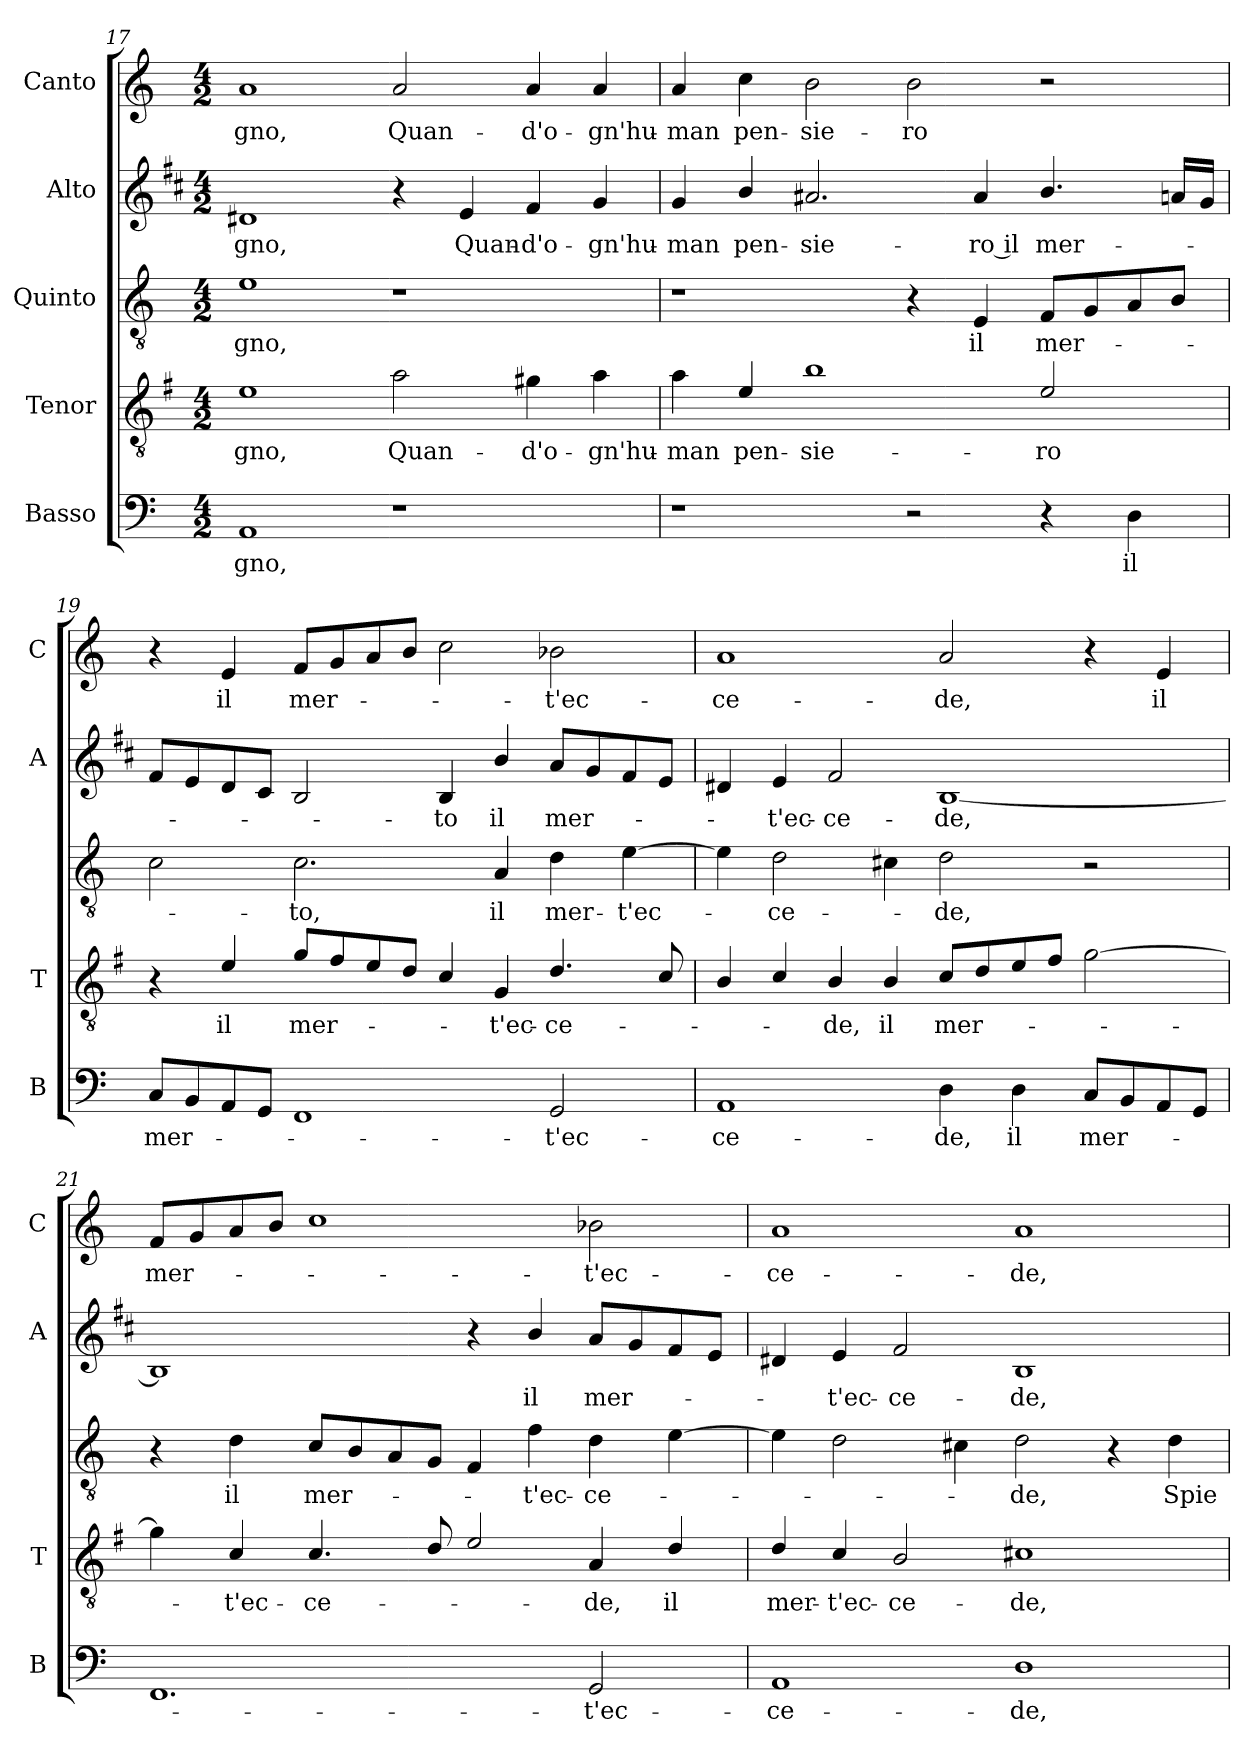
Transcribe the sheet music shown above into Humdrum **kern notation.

**kern	**text	**kern	**text	**kern	**text	**kern	**text	**kern	**text
*part5	*part5	*part4	*part4	*part3	*part3	*part2	*part2	*part1	*part1
*staff5	*staff5	*staff4	*staff4	*staff3	*staff3	*staff2	*staff2	*staff1	*staff1
*I"Basso	*	*I"Tenor	*	*I"Quinto	*	*I"Alto	*	*I"Canto	*
*I'B	*	*I'T	*	*	*	*I'A	*	*I'C	*
*clefF4	*	*clefGv2	*	*clefGv2	*	*clefG2	*	*clefG2	*
*	*	*ITrd4c7	*	*	*	*ITrd1c2	*	*	*
*k[]	*	*k[]	*	*k[]	*	*k[]	*	*k[]	*
*C:	*	*C:	*	*C:	*	*C:	*	*C:	*
*M4/2	*	*M4/2	*	*M4/2	*	*M4/2	*	*M4/2	*
=17	=17	=17	=17	=17	=17	=17	=17	=17	=17
!	!LO:LY:b	!	!LO:LY:b	!	!LO:LY:b	!	!LO:LY:b	!	!LO:LY:b
1AA	-gno,	1A	-gno,	1e	-gno,	1c#X	-gno,	1a	-gno,
!	!	!	!LO:LY:b	!	!	!	!	!	!LO:LY:b
1r	.	2d\	Quan-	1r	.	4r	.	2a/	Quan-
!	!	!	!	!	!	!	!LO:LY:b	!	!
.	.	.	.	.	.	4d/	Quan-	.	.
!	!	!	!LO:LY:b	!	!	!	!LO:LY:b	!	!LO:LY:b
.	.	4c#X\	-d'o-	.	.	4e/	-d'o-	4a/	-d'o-
!	!	!	!LO:LY:b	!	!	!	!LO:LY:b	!	!LO:LY:b
.	.	4d\	-gn'hu-	.	.	4f/	-gn'hu-	4a/	-gn'hu-
=18	=18	=18	=18	=18	=18	=18	=18	=18	=18
!	!	!	!LO:LY:b	!	!	!	!LO:LY:b	!	!LO:LY:b
1r	.	4d\	-man	1r	.	4f/	-man	4a/	-man
!	!	!	!LO:LY:b	!	!	!	!LO:LY:b	!	!LO:LY:b
.	.	4A/	pen-	.	.	4a/	pen-	4cc\	pen-
!	!	!	!LO:LY:b	!	!	!	!LO:LY:b	!	!LO:LY:b
.	.	1e	-sie-	.	.	2.g#X/	-sie-	2b\	-sie-
!	!	!	!	!	!	!	!	!	!LO:LY:b
2r	.	.	.	4r	.	.	.	2b\	-ro
!	!	!	!	!	!LO:LY:b	!	!LO:LY:b	!	!
.	.	.	.	4E/	il	4g#/	-ro il	.	.
!	!	!	!LO:LY:b	!	!LO:LY:b	!	!LO:LY:b	!	!
4r	.	2A/	-ro	8F/L	mer-	4.a/	mer-	2r	.
.	.	.	.	8G/	.	.	.	.	.
!	!LO:LY:b	!	!	!	!	!	!	!	!
4D\	il	.	.	8A/	.	.	.	.	.
.	.	.	.	8B/J	.	16gn/LL	.	.	.
.	.	.	.	.	.	16f/JJ	.	.	.
!!LO:LB:g=z
=19	=19	=19	=19	=19	=19	=19	=19	=19	=19
!	!LO:LY:b	!	!	!	!	!	!	!	!
8C/L	mer-	4r	.	2c\	.	8e/L	.	4r	.
8BB/	.	.	.	.	.	8d/	.	.	.
!	!	!	!LO:LY:b	!	!	!	!	!	!LO:LY:b
8AA/	.	4A/	il	.	.	8c/	.	4e/	il
8GG/J	.	.	.	.	.	8B/J	.	.	.
!	!	!	!LO:LY:b	!	!LO:LY:b	!	!	!	!LO:LY:b
1FF	.	8c/L	mer-	2.c\	-to,	2A/	.	8f/L	mer-
.	.	8B/	.	.	.	.	.	8g/	.
.	.	8A/	.	.	.	.	.	8a/	.
.	.	8G/J	.	.	.	.	.	8b/J	.
!	!	!	!	!	!	!	!LO:LY:b	!	!
.	.	4F/	.	.	.	4A/	-to	2cc\	.
!	!	!	!LO:LY:b	!	!LO:LY:b	!	!LO:LY:b	!	!
.	.	4C/	-t'ec-	4A/	il	4a/	il	.	.
!	!LO:LY:b	!	!LO:LY:b	!	!LO:LY:b	!	!LO:LY:b	!	!LO:LY:b
2GG/	-t'ec-	4.G/	-ce-	4d\	mer-	8g/L	mer-	2b-X\	-t'ec-
.	.	.	.	.	.	8f/	.	.	.
!	!	!	!	!	!LO:LY:b	!	!	!	!
.	.	.	.	[4e\	-t'ec-	8e/	.	.	.
.	.	8F/	.	.	.	8d/J	.	.	.
=20	=20	=20	=20	=20	=20	=20	=20	=20	=20
!	!LO:LY:b	!	!	!	!	!	!	!	!LO:LY:b
1AA	-ce-	4E/	.	4e\]	.	4c#X/	.	1a	-ce-
!	!	!	!	!	!LO:LY:b	!	!LO:LY:b	!	!
.	.	4F/	.	2d\	-ce-	4d/	-t'ec-	.	.
!	!	!	!LO:LY:b	!	!	!	!LO:LY:b	!	!
.	.	4E/	-de,	.	.	2e/	-ce-	.	.
!	!	!	!LO:LY:b	!	!	!	!	!	!
.	.	4E/	il	4c#X\	.	.	.	.	.
!	!LO:LY:b	!	!LO:LY:b	!	!LO:LY:b	!	!LO:LY:b	!	!LO:LY:b
4D\	-de,	8F/L	mer-	2d\	-de,	[1A	-de,	2a/	-de,
.	.	8G/	.	.	.	.	.	.	.
!	!LO:LY:b	!	!	!	!	!	!	!	!
4D\	il	8A/	.	.	.	.	.	.	.
.	.	8B/J	.	.	.	.	.	.	.
!	!LO:LY:b	!	!	!	!	!	!	!	!
8C/L	mer-	[2c\	.	2r	.	.	.	4r	.
8BB/	.	.	.	.	.	.	.	.	.
!	!	!	!	!	!	!	!	!	!LO:LY:b
8AA/	.	.	.	.	.	.	.	4e/	il
8GG/J	.	.	.	.	.	.	.	.	.
=21	=21	=21	=21	=21	=21	=21	=21	=21	=21
!	!	!	!	!	!	!	!	!	!LO:LY:b
1.FF	.	4c\]	.	4r	.	1A]	.	8f/L	mer-
.	.	.	.	.	.	.	.	8g/	.
!	!	!	!LO:LY:b	!	!LO:LY:b	!	!	!	!
.	.	4F/	-t'ec-	4d\	il	.	.	8a/	.
.	.	.	.	.	.	.	.	8b/J	.
!	!	!	!LO:LY:b	!	!LO:LY:b	!	!	!	!
.	.	4.F/	-ce-	8c/L	mer-	.	.	1cc	.
.	.	.	.	8B/	.	.	.	.	.
.	.	.	.	8A/	.	.	.	.	.
.	.	8G/	.	8G/J	.	.	.	.	.
.	.	2A/	.	4F/	.	4r	.	.	.
!	!	!	!	!	!LO:LY:b	!	!LO:LY:b	!	!
.	.	.	.	4f\	-t'ec-	4a/	il	.	.
!	!LO:LY:b	!	!LO:LY:b	!	!LO:LY:b	!	!LO:LY:b	!	!LO:LY:b
2GG/	-t'ec-	4D/	-de,	4d\	-ce-	8g/L	mer-	2b-X\	-t'ec-
.	.	.	.	.	.	8f/	.	.	.
!	!	!	!LO:LY:b	!	!	!	!	!	!
.	.	4G/	il	[4e\	.	8e/	.	.	.
.	.	.	.	.	.	8d/J	.	.	.
=22	=22	=22	=22	=22	=22	=22	=22	=22	=22
!	!LO:LY:b	!	!LO:LY:b	!	!	!	!	!	!LO:LY:b
1AA	-ce-	4G/	mer-	4e\]	.	4c#X/	.	1a	-ce-
!	!	!	!LO:LY:b	!	!	!	!LO:LY:b	!	!
.	.	4F/	-t'ec-	2d\	.	4d/	-t'ec-	.	.
!	!	!	!LO:LY:b	!	!	!	!LO:LY:b	!	!
.	.	2E/	-ce-	.	.	2e/	-ce-	.	.
.	.	.	.	4c#X\	.	.	.	.	.
!	!LO:LY:b	!	!LO:LY:b	!	!LO:LY:b	!	!LO:LY:b	!	!LO:LY:b
1D	-de,	1F#X	-de,	2d\	-de,	1A	-de,	1a	-de,
.	.	.	.	4r	.	.	.	.	.
!	!	!	!	!	!LO:LY:b	!	!	!	!
.	.	.	.	4d\	Spie-	.	.	.	.
=	=	=	=	=	=	=	=	=	=
*-	*-	*-	*-	*-	*-	*-	*-	*-	*-
